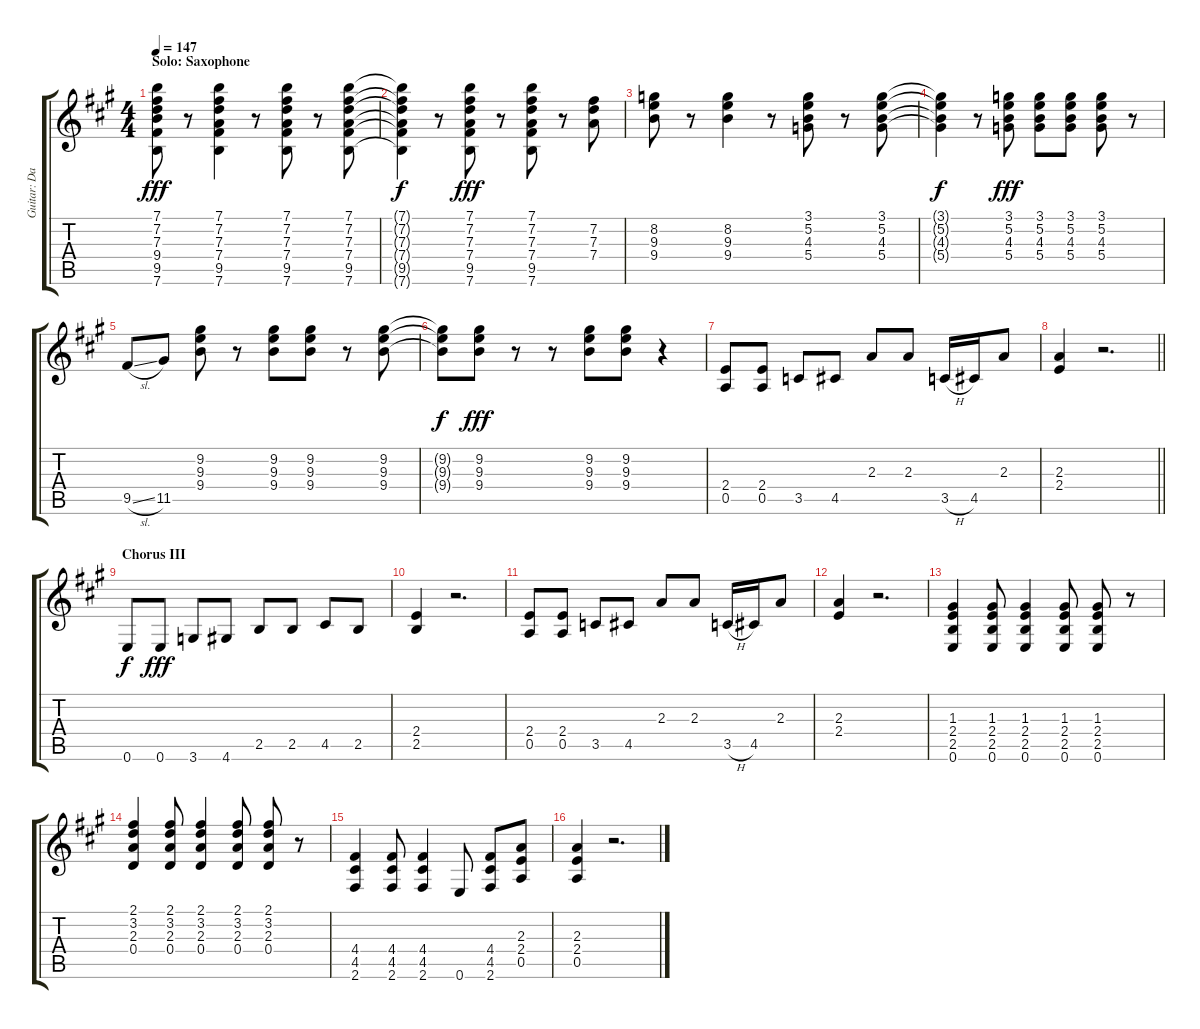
\track ("Guitar: David" "Guitar: Da") {instrument distortionguitar}
\staff {score tabs}
\tuning (E4 B3 G3 D3 A2 E2) {hide}
\ts (4 4)
\section ("" "Solo: Saxophone")
\tempo 147
\clef g2
\ks a
(7.1 7.2 7.3 9.4 9.5 7.6).8{dy fff} r.8 (7.1 7.2 7.3 7.4 9.5 7.6).4 r.8 (7.1 7.2 7.3 7.4 9.5 7.6).8 r.8 (7.1 7.2 7.3 7.4 9.5 7.6).8 |
(7.1{t} 7.2{t} 7.3{t} 7.4{t} 9.5{t} 7.6{t}).4{dy f} r.8 (7.1 7.2 7.3 7.4 9.5 7.6).8{dy fff} r.8 (7.1 7.2 7.3 7.4 9.5 7.6).8 r.8 (7.2 7.3 7.4).8 |
(8.2 9.3 9.4).8 r.8 (8.2 9.3 9.4).4 r.8 (3.1 5.2 4.3 5.4).8 r.8 (3.1 5.2 4.3 5.4).8 |
(3.1{t} 5.2{t} 4.3{t} 5.4{t}).4{dy f} r.8 (3.1 5.2 4.3 5.4).8{dy fff} (3.1 5.2 4.3 5.4).8 (3.1 5.2 4.3 5.4).8 (3.1 5.2 4.3 5.4).8 r.8 |
9.5{sl}.8 11.5.8 (9.2 9.3 9.4).8 r.8 (9.2 9.3 9.4).8 (9.2 9.3 9.4).8 r.8 (9.2 9.3 9.4).8 |
(9.2{t} 9.3{t} 9.4{t}).8{dy f} (9.2 9.3 9.4).8{dy fff} r.8 r.8 (9.2 9.3 9.4).8 (9.2 9.3 9.4).8 r.4 |
(2.4 0.5).8 (2.4 0.5).8 3.5.8 4.5.8 2.3.8 2.3.8 3.5{h}.16 4.5.16 2.3.8 |
\barLineRight lightlight
(2.3 2.4).4 r.2{d} |
\section ("" "Chorus III")
0.6.8{dy f} 0.6.8{dy fff} 3.6.8 4.6.8 2.5.8 2.5.8 4.5.8 2.5.8 |
(2.4 2.5).4 r.2{d} |
(2.4 0.5).8 (2.4 0.5).8 3.5.8 4.5.8 2.3.8 2.3.8 3.5{h}.16 4.5.16 2.3.8 |
(2.3 2.4).4 r.2{d} |
(1.3 2.4 2.5 0.6).4 (1.3 2.4 2.5 0.6).8 (1.3 2.4 2.5 0.6).4 (1.3 2.4 2.5 0.6).8 (1.3 2.4 2.5 0.6).8 r.8 |
(2.1 3.2 2.3 0.4).4 (2.1 3.2 2.3 0.4).8 (2.1 3.2 2.3 0.4).4 (2.1 3.2 2.3 0.4).8 (2.1 3.2 2.3 0.4).8 r.8 |
(4.4 4.5 2.6).4 (4.4 4.5 2.6).8 (4.4 4.5 2.6).4 0.6.8 (4.4 4.5 2.6).8 (2.3 2.4 0.5).8 |
(2.3 2.4 0.5).4 r.2{d}
